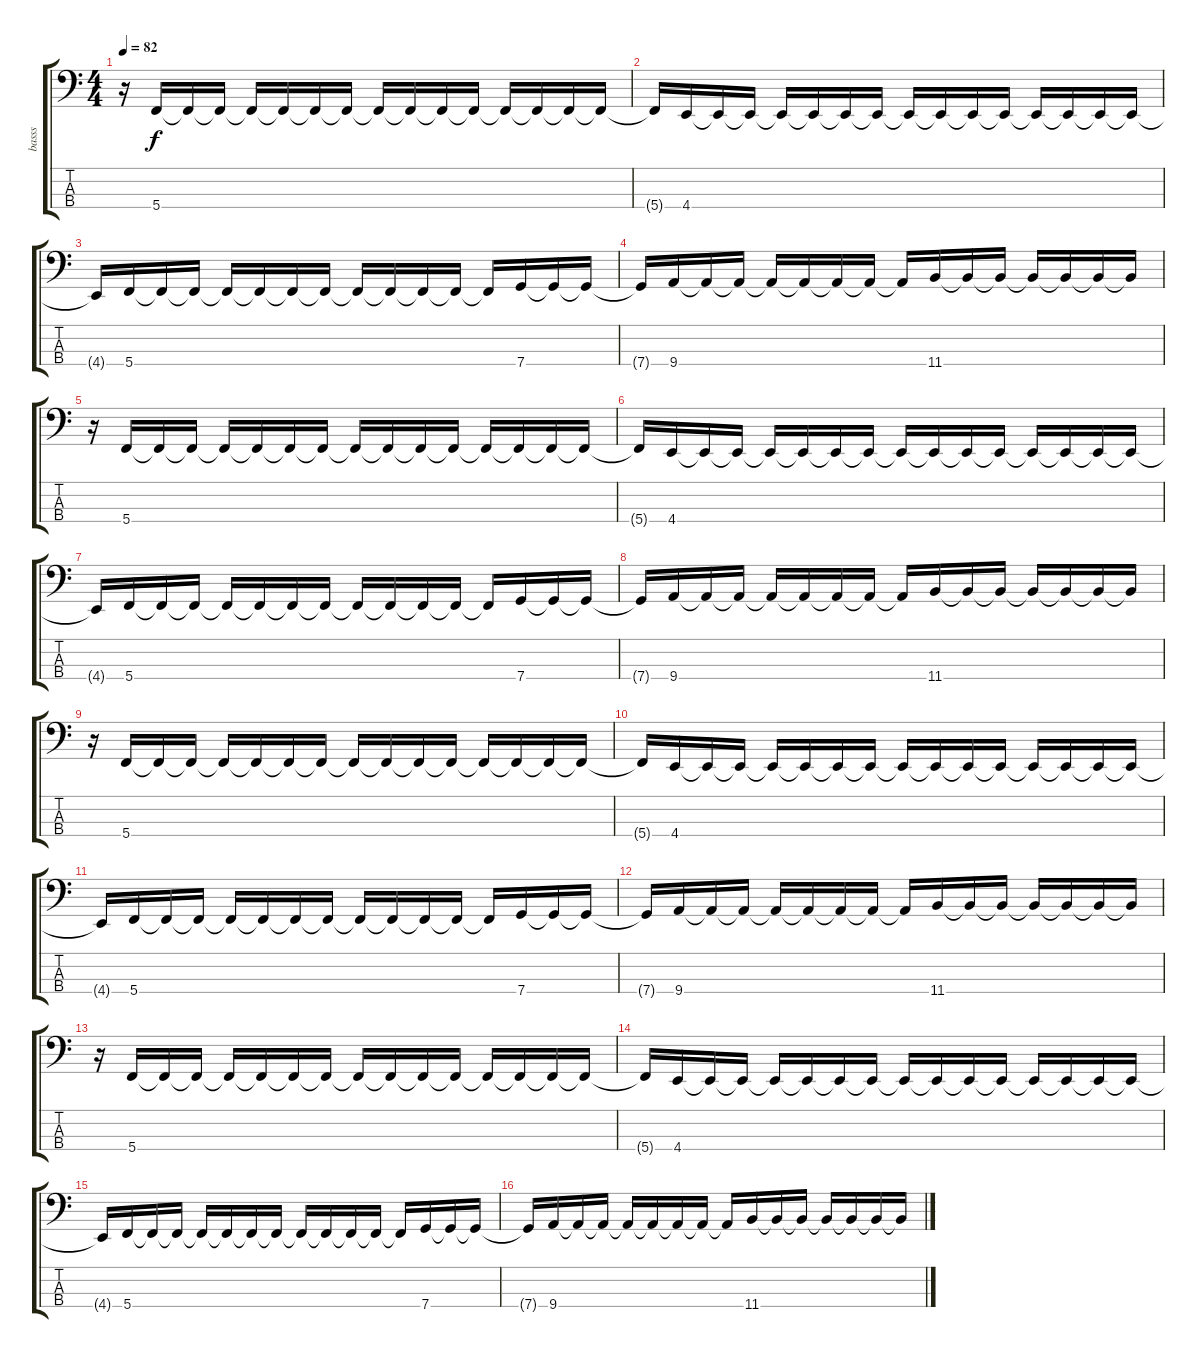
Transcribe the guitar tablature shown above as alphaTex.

\track ("basss" "basss") {instrument electricbasspick}
\staff {score tabs}
\tuning (F2 C2 G1 C1) {hide}
\ts (4 4)
\tempo 82
\clef f4
\ks c
r.16{dy f} 5.4.16 5.4{t}.16 5.4{t}.16 5.4{t}.16 5.4{t}.16 5.4{t}.16 5.4{t}.16 5.4{t}.16 5.4{t}.16 5.4{t}.16 5.4{t}.16 5.4{t}.16 5.4{t}.16 5.4{t}.16 5.4{t}.16 |
5.4{t}.16 4.4.16 4.4{t}.16 4.4{t}.16 4.4{t}.16 4.4{t}.16 4.4{t}.16 4.4{t}.16 4.4{t}.16 4.4{t}.16 4.4{t}.16 4.4{t}.16 4.4{t}.16 4.4{t}.16 4.4{t}.16 4.4{t}.16 |
4.4{t}.16 5.4.16 5.4{t}.16 5.4{t}.16 5.4{t}.16 5.4{t}.16 5.4{t}.16 5.4{t}.16 5.4{t}.16 5.4{t}.16 5.4{t}.16 5.4{t}.16 5.4{t}.16 7.4.16 7.4{t}.16 7.4{t}.16 |
7.4{t}.16 9.4.16 9.4{t}.16 9.4{t}.16 9.4{t}.16 9.4{t}.16 9.4{t}.16 9.4{t}.16 9.4{t}.16 11.4.16 11.4{t}.16 11.4{t}.16 11.4{t}.16 11.4{t}.16 11.4{t}.16 11.4{t}.16 |
r.16 5.4.16 5.4{t}.16 5.4{t}.16 5.4{t}.16 5.4{t}.16 5.4{t}.16 5.4{t}.16 5.4{t}.16 5.4{t}.16 5.4{t}.16 5.4{t}.16 5.4{t}.16 5.4{t}.16 5.4{t}.16 5.4{t}.16 |
5.4{t}.16 4.4.16 4.4{t}.16 4.4{t}.16 4.4{t}.16 4.4{t}.16 4.4{t}.16 4.4{t}.16 4.4{t}.16 4.4{t}.16 4.4{t}.16 4.4{t}.16 4.4{t}.16 4.4{t}.16 4.4{t}.16 4.4{t}.16 |
4.4{t}.16 5.4.16 5.4{t}.16 5.4{t}.16 5.4{t}.16 5.4{t}.16 5.4{t}.16 5.4{t}.16 5.4{t}.16 5.4{t}.16 5.4{t}.16 5.4{t}.16 5.4{t}.16 7.4.16 7.4{t}.16 7.4{t}.16 |
7.4{t}.16 9.4.16 9.4{t}.16 9.4{t}.16 9.4{t}.16 9.4{t}.16 9.4{t}.16 9.4{t}.16 9.4{t}.16 11.4.16 11.4{t}.16 11.4{t}.16 11.4{t}.16 11.4{t}.16 11.4{t}.16 11.4{t}.16 |
r.16 5.4.16 5.4{t}.16 5.4{t}.16 5.4{t}.16 5.4{t}.16 5.4{t}.16 5.4{t}.16 5.4{t}.16 5.4{t}.16 5.4{t}.16 5.4{t}.16 5.4{t}.16 5.4{t}.16 5.4{t}.16 5.4{t}.16 |
5.4{t}.16 4.4.16 4.4{t}.16 4.4{t}.16 4.4{t}.16 4.4{t}.16 4.4{t}.16 4.4{t}.16 4.4{t}.16 4.4{t}.16 4.4{t}.16 4.4{t}.16 4.4{t}.16 4.4{t}.16 4.4{t}.16 4.4{t}.16 |
4.4{t}.16 5.4.16 5.4{t}.16 5.4{t}.16 5.4{t}.16 5.4{t}.16 5.4{t}.16 5.4{t}.16 5.4{t}.16 5.4{t}.16 5.4{t}.16 5.4{t}.16 5.4{t}.16 7.4.16 7.4{t}.16 7.4{t}.16 |
7.4{t}.16 9.4.16 9.4{t}.16 9.4{t}.16 9.4{t}.16 9.4{t}.16 9.4{t}.16 9.4{t}.16 9.4{t}.16 11.4.16 11.4{t}.16 11.4{t}.16 11.4{t}.16 11.4{t}.16 11.4{t}.16 11.4{t}.16 |
r.16 5.4.16 5.4{t}.16 5.4{t}.16 5.4{t}.16 5.4{t}.16 5.4{t}.16 5.4{t}.16 5.4{t}.16 5.4{t}.16 5.4{t}.16 5.4{t}.16 5.4{t}.16 5.4{t}.16 5.4{t}.16 5.4{t}.16 |
5.4{t}.16 4.4.16 4.4{t}.16 4.4{t}.16 4.4{t}.16 4.4{t}.16 4.4{t}.16 4.4{t}.16 4.4{t}.16 4.4{t}.16 4.4{t}.16 4.4{t}.16 4.4{t}.16 4.4{t}.16 4.4{t}.16 4.4{t}.16 |
4.4{t}.16 5.4.16 5.4{t}.16 5.4{t}.16 5.4{t}.16 5.4{t}.16 5.4{t}.16 5.4{t}.16 5.4{t}.16 5.4{t}.16 5.4{t}.16 5.4{t}.16 5.4{t}.16 7.4.16 7.4{t}.16 7.4{t}.16 |
7.4{t}.16 9.4.16 9.4{t}.16 9.4{t}.16 9.4{t}.16 9.4{t}.16 9.4{t}.16 9.4{t}.16 9.4{t}.16 11.4.16 11.4{t}.16 11.4{t}.16 11.4{t}.16 11.4{t}.16 11.4{t}.16 11.4{t}.16
